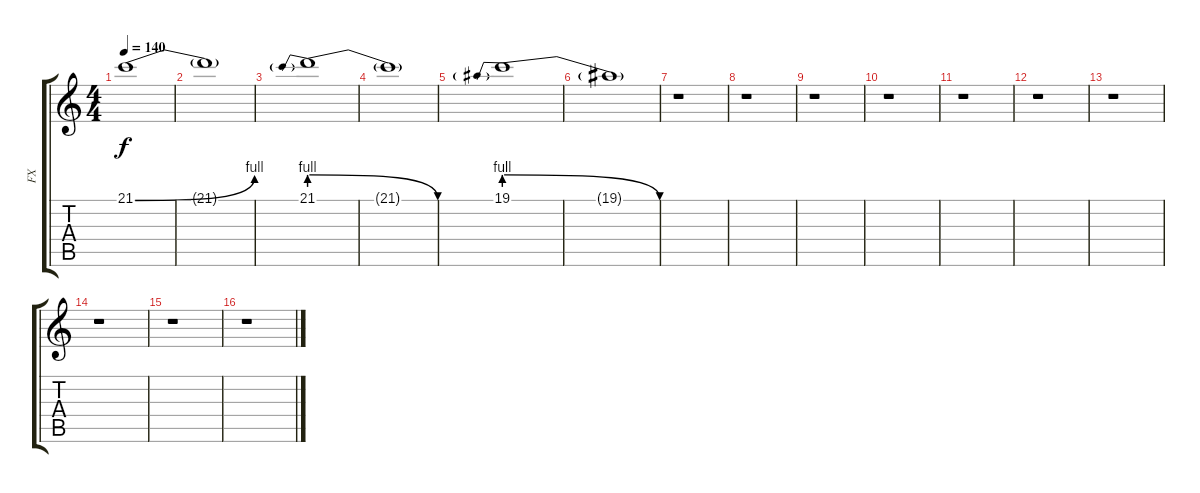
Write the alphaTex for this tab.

\track ("FX" "FX") {instrument fx7echoes}
\staff {score tabs}
\tuning (Eb4 Bb3 Gb3 Db3 Ab2 Eb2) {hide}
\ts (4 4)
\tempo 140
\clef g2
\ks c
21.1{be (bend 0 0 60 4)}.1{dy f volume 10} |
21.1{t}.1 |
21.1{be (prebendrelease 0 4 60 0)}.1 |
21.1{t}.1 |
19.1{be (prebendrelease 0 4 60 0)}.1 |
19.1{t}.1 |
r.1 |
r.1 |
r.1 |
r.1 |
r.1 |
r.1 |
r.1 |
r.1 |
r.1 |
r.1
